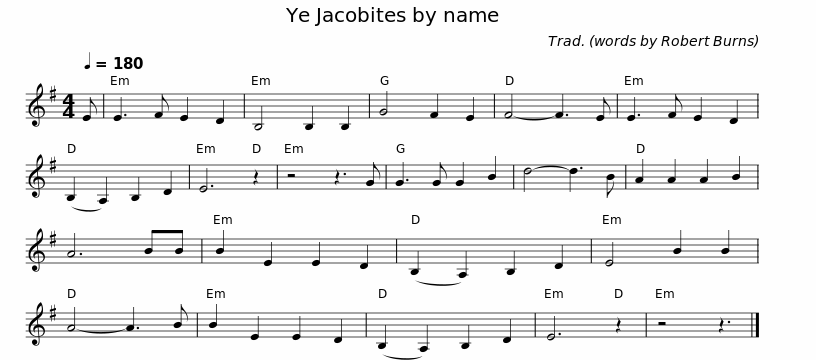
X:1
L:1/8
Q:1/4=180
M:4/4
I:linebreak $
K:Emin
V:1 treble
V:1
 E | E3 F E2 D2 | B,4 B,2 B,2 | G4 F2 E2 | F4- F3 E | %5
 E3 F E2 D2 | (B,2 A,2) B,2 D2 | E6 z2 | z4 z3 G |$ G3 G G2 B2 | %10
 d4- d3 B | A2 A2 A2 B2 | A6 BB | B2 E2 E2 D2 | (B,2 A,2) B,2 D2 | %15
 E4 B2 B2 | A4- A3 B | B2 E2 E2 D2 | (B,2 A,2) B,2 D2 |$ E6 z2 | %20
 z4 z3 |] %21
